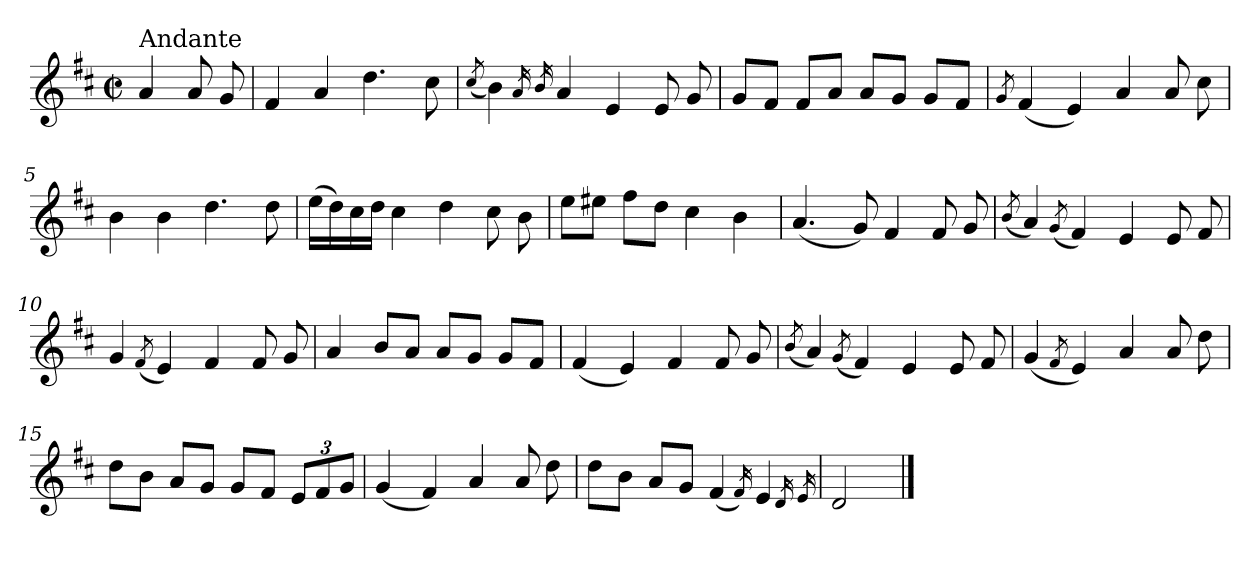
**kern
*part1
*staff1
*clefG2
*k[f#c#]
*D:
*M2/2
*met(c|)
=
!LO:TX:a:t=Andante
4a/
8a/
8g/
=1
4f#/
4a/
4.dd\
8cc#\
=2
(<8qcc#/
4b\)
16qa/
16qb/
4a/
4e/
8e/
8g/
=3
8g/L
8f#/J
8f#/L
8a/J
8a/L
8g/J
8g/L
8f#/J
=4
8qg/
(<4f#/
4e/)
4a/
8a/
8cc#\
!!LO:LB:g=z
=5
4b\
4b\
4.dd\
8dd\
=6
(>16ee\LL
16dd\)
16cc#\
16dd\JJ
4cc#\
4dd\
8cc#\
8b\
=7
8ee\L
8ee#X\J
8ff#\L
8dd\J
4cc#\
4b\
=8
(<4.a/
8g/)
4f#/
8f#/
8g/
=9
(<8qb/
4a/)
(<8qg/
4f#/)
4e/
8e/
8f#/
!!LO:LB:g=z
=10
4g/
(<8qf#/
4e/)
4f#/
8f#/
8g/
=11
4a/
8b/L
8a/J
8a/L
8g/J
8g/L
8f#/J
=12
(<4f#/
4e/)
4f#/
8f#/
8g/
=13
(<8qb/
4a/)
(<8qg/
4f#/)
4e/
8e/
8f#/
=14
(<4g/
8qf#/
4e/)
4a/
8a/
8dd\
!!LO:LB:g=z
=15
8dd\L
8b\J
8a/L
8g/J
8g/L
8f#/J
12e/L
12f#/
12g/J
=16
(<4g/
4f#/)
4a/
8a/
8dd\
=17
8dd\L
8b\J
8a/L
8g/J
(<4f#/
16qf#/)
4e/
16qd/
16qe/
=18
2d/
==
*-
